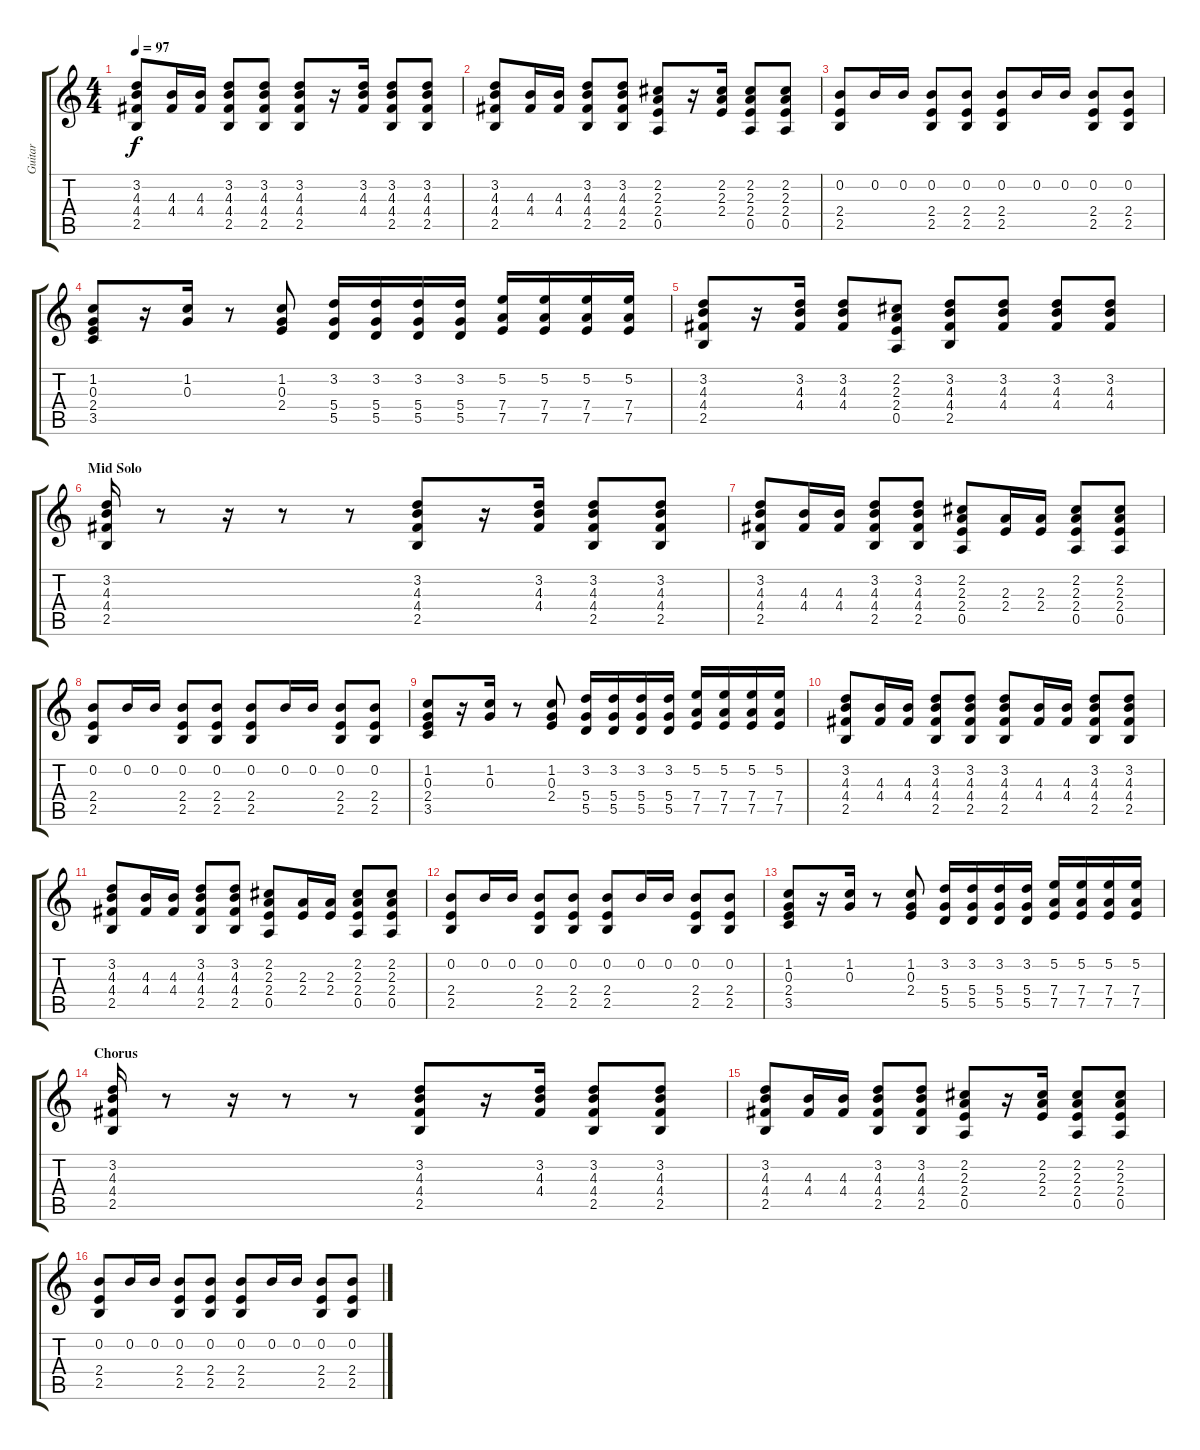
\track ("Guitar" "Guitar") {instrument acousticguitarsteel}
\staff {score tabs}
\tuning (E4 B3 G3 D3 A2 E2) {hide}
\ts (4 4)
\tempo 97
\clef g2
\ks c
(3.2 4.3 4.4 2.5).8{dy f} (4.3 4.4).16 (4.3 4.4).16 (3.2 4.3 4.4 2.5).8 (3.2 4.3 4.4 2.5).8 (3.2 4.3 4.4 2.5).8 r.16 (3.2 4.3 4.4).16 (3.2 4.3 4.4 2.5).8 (3.2 4.3 4.4 2.5).8 |
(3.2 4.3 4.4 2.5).8 (4.3 4.4).16 (4.3 4.4).16 (3.2 4.3 4.4 2.5).8 (3.2 4.3 4.4 2.5).8 (2.2 2.3 2.4 0.5).8 r.16 (2.2 2.3 2.4).16 (2.2 2.3 2.4 0.5).8 (2.2 2.3 2.4 0.5).8 |
(0.2 2.4 2.5).8 0.2.16 0.2.16 (0.2 2.4 2.5).8 (0.2 2.4 2.5).8 (0.2 2.4 2.5).8 0.2.16 0.2.16 (0.2 2.4 2.5).8 (0.2 2.4 2.5).8 |
(1.2 0.3 2.4 3.5).8 r.16 (1.2 0.3).16 r.8 (1.2 0.3 2.4).8 (3.2 5.4 5.5).16 (3.2 5.4 5.5).16 (3.2 5.4 5.5).16 (3.2 5.4 5.5).16 (5.2 7.4 7.5).16 (5.2 7.4 7.5).16 (5.2 7.4 7.5).16 (5.2 7.4 7.5).16 |
(3.2 4.3 4.4 2.5).8 r.16 (3.2 4.3 4.4).16 (3.2 4.3 4.4).8 (2.2 2.3 2.4 0.5).8 (3.2 4.3 4.4 2.5).8 (3.2 4.3 4.4).8 (3.2 4.3 4.4).8 (3.2 4.3 4.4).8 |
\section ("" "Mid Solo")
(3.2 4.3 4.4 2.5).16 r.8 r.16 r.8 r.8 (3.2 4.3 4.4 2.5).8 r.16 (3.2 4.3 4.4).16 (3.2 4.3 4.4 2.5).8 (3.2 4.3 4.4 2.5).8 |
(3.2 4.3 4.4 2.5).8 (4.3 4.4).16 (4.3 4.4).16 (3.2 4.3 4.4 2.5).8 (3.2 4.3 4.4 2.5).8 (2.2 2.3 2.4 0.5).8 (2.3 2.4).16 (2.3 2.4).16 (2.2 2.3 2.4 0.5).8 (2.2 2.3 2.4 0.5).8 |
(0.2 2.4 2.5).8 0.2.16 0.2.16 (0.2 2.4 2.5).8 (0.2 2.4 2.5).8 (0.2 2.4 2.5).8 0.2.16 0.2.16 (0.2 2.4 2.5).8 (0.2 2.4 2.5).8 |
(1.2 0.3 2.4 3.5).8 r.16 (1.2 0.3).16 r.8 (1.2 0.3 2.4).8 (3.2 5.4 5.5).16 (3.2 5.4 5.5).16 (3.2 5.4 5.5).16 (3.2 5.4 5.5).16 (5.2 7.4 7.5).16 (5.2 7.4 7.5).16 (5.2 7.4 7.5).16 (5.2 7.4 7.5).16 |
(3.2 4.3 4.4 2.5).8 (4.3 4.4).16 (4.3 4.4).16 (3.2 4.3 4.4 2.5).8 (3.2 4.3 4.4 2.5).8 (3.2 4.3 4.4 2.5).8 (4.3 4.4).16 (4.3 4.4).16 (3.2 4.3 4.4 2.5).8 (3.2 4.3 4.4 2.5).8 |
(3.2 4.3 4.4 2.5).8 (4.3 4.4).16 (4.3 4.4).16 (3.2 4.3 4.4 2.5).8 (3.2 4.3 4.4 2.5).8 (2.2 2.3 2.4 0.5).8 (2.3 2.4).16 (2.3 2.4).16 (2.2 2.3 2.4 0.5).8 (2.2 2.3 2.4 0.5).8 |
(0.2 2.4 2.5).8 0.2.16 0.2.16 (0.2 2.4 2.5).8 (0.2 2.4 2.5).8 (0.2 2.4 2.5).8 0.2.16 0.2.16 (0.2 2.4 2.5).8 (0.2 2.4 2.5).8 |
(1.2 0.3 2.4 3.5).8 r.16 (1.2 0.3).16 r.8 (1.2 0.3 2.4).8 (3.2 5.4 5.5).16 (3.2 5.4 5.5).16 (3.2 5.4 5.5).16 (3.2 5.4 5.5).16 (5.2 7.4 7.5).16 (5.2 7.4 7.5).16 (5.2 7.4 7.5).16 (5.2 7.4 7.5).16 |
\section ("" "Chorus")
(3.2 4.3 4.4 2.5).16 r.8 r.16 r.8 r.8 (3.2 4.3 4.4 2.5).8 r.16 (3.2 4.3 4.4).16 (3.2 4.3 4.4 2.5).8 (3.2 4.3 4.4 2.5).8 |
(3.2 4.3 4.4 2.5).8 (4.3 4.4).16 (4.3 4.4).16 (3.2 4.3 4.4 2.5).8 (3.2 4.3 4.4 2.5).8 (2.2 2.3 2.4 0.5).8 r.16 (2.2 2.3 2.4).16 (2.2 2.3 2.4 0.5).8 (2.2 2.3 2.4 0.5).8 |
(0.2 2.4 2.5).8 0.2.16 0.2.16 (0.2 2.4 2.5).8 (0.2 2.4 2.5).8 (0.2 2.4 2.5).8 0.2.16 0.2.16 (0.2 2.4 2.5).8 (0.2 2.4 2.5).8
